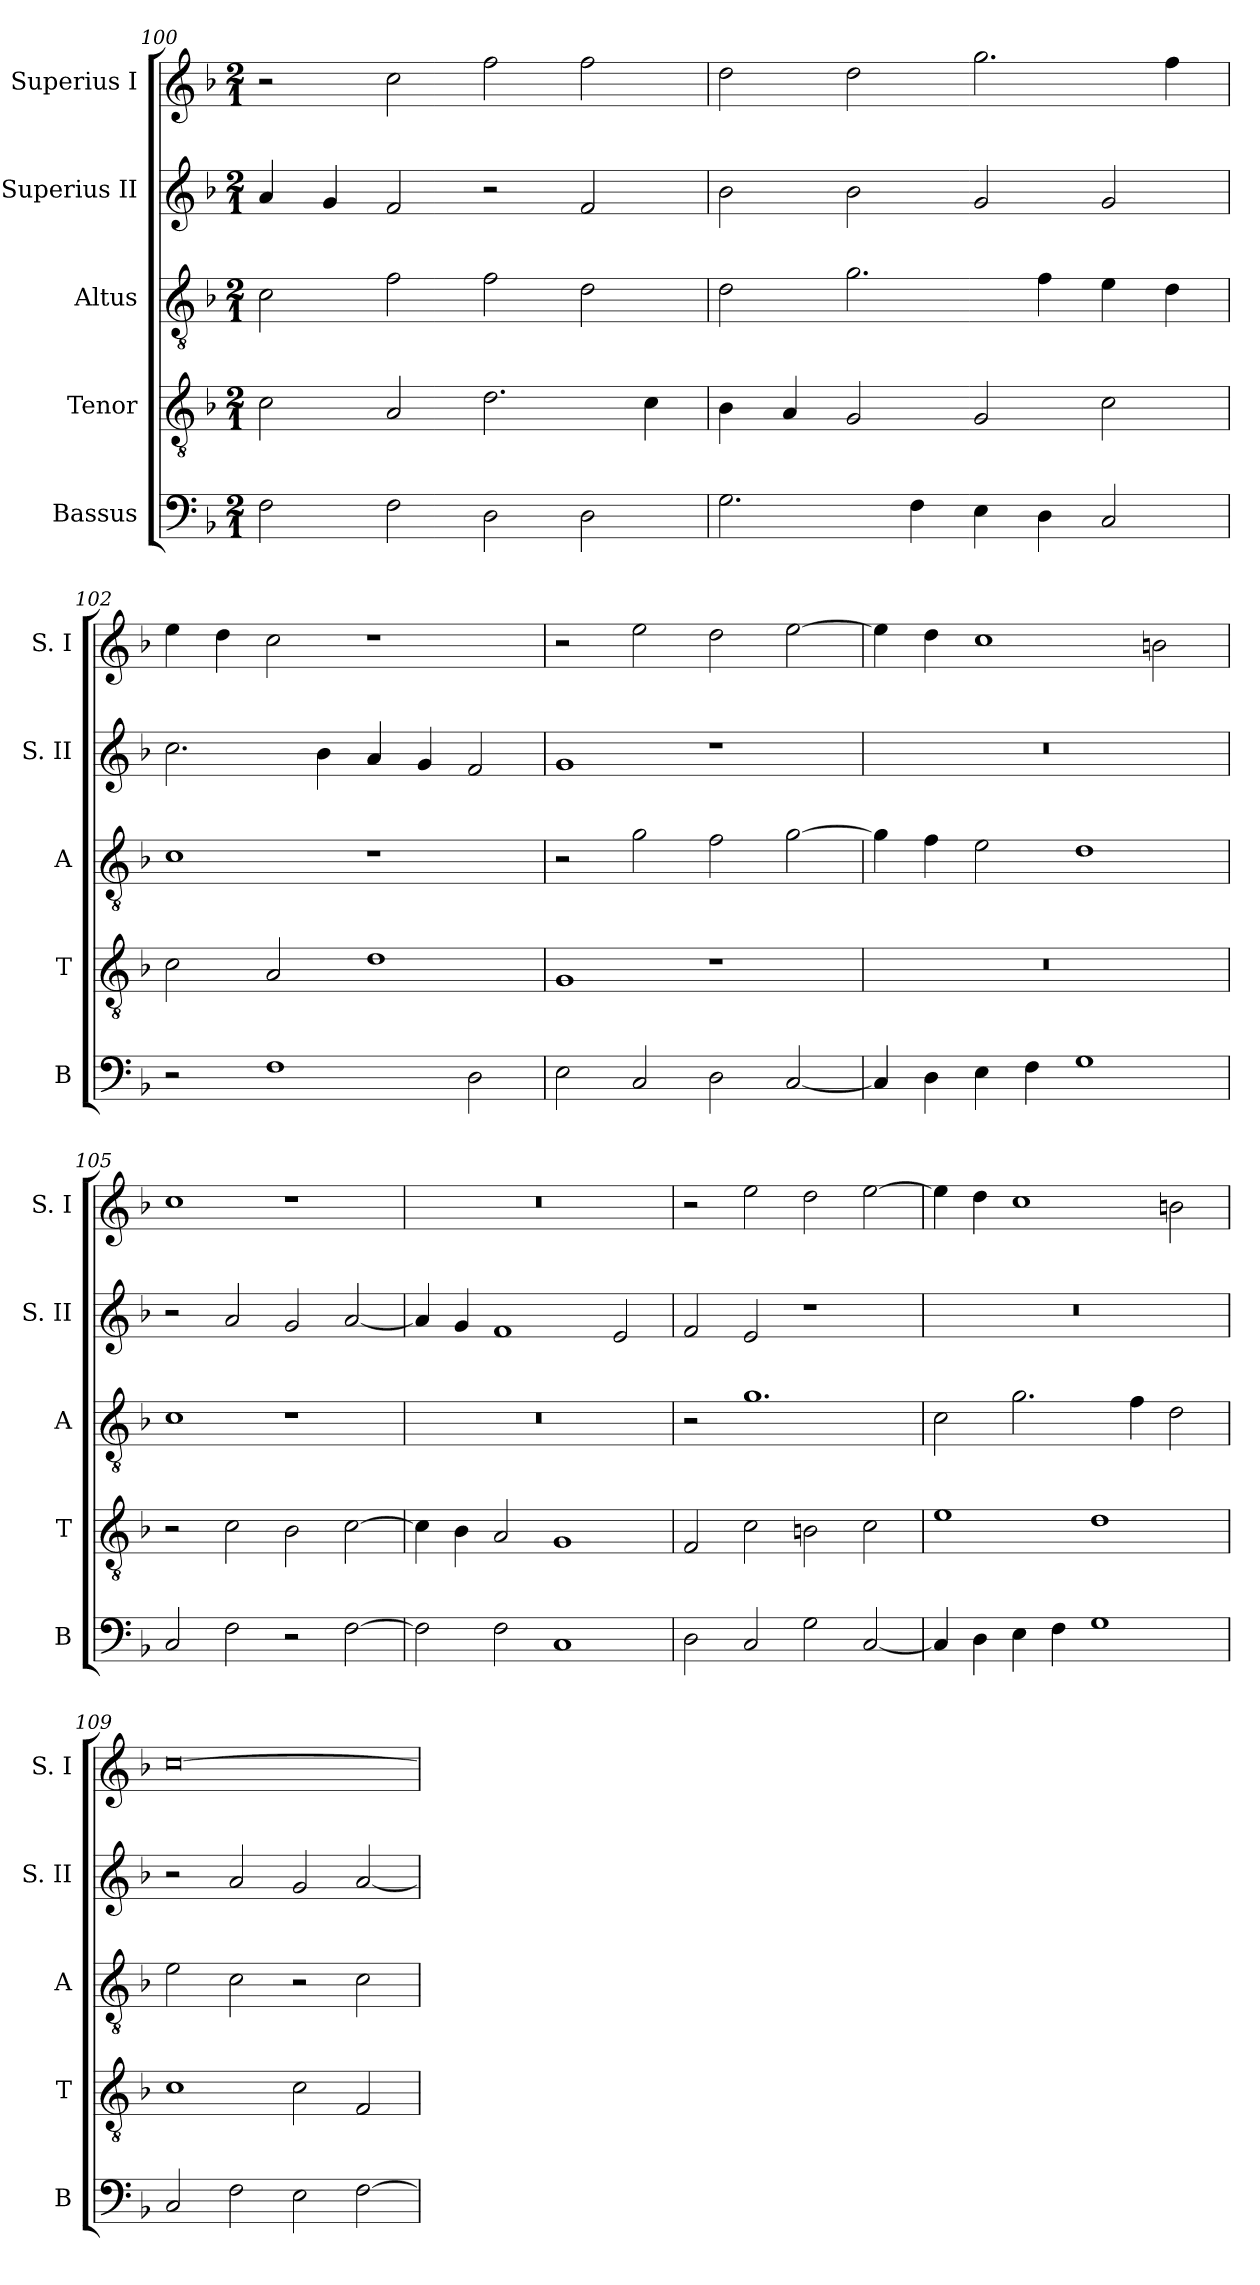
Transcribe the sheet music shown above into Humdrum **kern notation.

**kern	**kern	**kern	**kern	**kern
*part5	*part4	*part3	*part2	*part1
*staff5	*staff4	*staff3	*staff2	*staff1
*I"Bassus	*I"Tenor	*I"Altus	*I"Superius II	*I"Superius I
*I'B	*I'T	*I'A	*I'S. II	*I'S. I
*clefF4	*clefGv2	*clefGv2	*clefG2	*clefG2
*k[b-]	*k[b-]	*k[b-]	*k[b-]	*k[b-]
*F:	*F:	*F:	*F:	*F:
*M2/1	*M2/1	*M2/1	*M2/1	*M2/1
=100	=100	=100	=100	=100
2F	2c	2c	4a	2r
.	.	.	4g	.
2F	2A	2f	2f	2cc
2D	2.d	2f	2r	2ff
2D	.	2d	2f	2ff
.	4c	.	.	.
=101	=101	=101	=101	=101
2.G	4B-	2d	2b-	2dd
.	4A	.	.	.
.	2G	2.g	2b-	2dd
4F	.	.	.	.
4E	2G	.	2g	2.gg
4D	.	4f	.	.
2C	2c	4e	2g	.
.	.	4d	.	4ff
=102	=102	=102	=102	=102
2r	2c	1c	2.cc	4ee
.	.	.	.	4dd
1F	2A	.	.	2cc
.	.	.	4b-	.
.	1d	1r	4a	1r
.	.	.	4g	.
2D	.	.	2f	.
=103	=103	=103	=103	=103
2E	1G	2r	1g	2r
2C	.	2g	.	2ee
2D	1r	2f	1r	2dd
[2C	.	[2g	.	[2ee
=104	=104	=104	=104	=104
4C]	0r	4g]	0r	4ee]
4D	.	4f	.	4dd
4E	.	2e	.	1cc
4F	.	.	.	.
1G	.	1d	.	.
.	.	.	.	2bn
=105	=105	=105	=105	=105
2C	2r	1c	2r	1cc
2F	2c	.	2a	.
2r	2B-	1r	2g	1r
[2F	[2c	.	[2a	.
=106	=106	=106	=106	=106
2F]	4c]	0r	4a]	0r
.	4B-	.	4g	.
2F	2A	.	1f	.
1C	1G	.	.	.
.	.	.	2e	.
=107	=107	=107	=107	=107
2D	2F	2r	2f	2r
2C	2c	1.g	2e	2ee
2G	2Bn	.	1r	2dd
[2C	2c	.	.	[2ee
=108	=108	=108	=108	=108
4C]	1e	2c	0r	4ee]
4D	.	.	.	4dd
4E	.	2.g	.	1cc
4F	.	.	.	.
1G	1d	.	.	.
.	.	4f	.	.
.	.	2d	.	2bn
=109	=109	=109	=109	=109
2C	1c	2e	2r	[0cc
2F	.	2c	2a	.
2E	2c	2r	2g	.
[2F	2F	2c	[2a	.
=	=	=	=	=
*-	*-	*-	*-	*-
